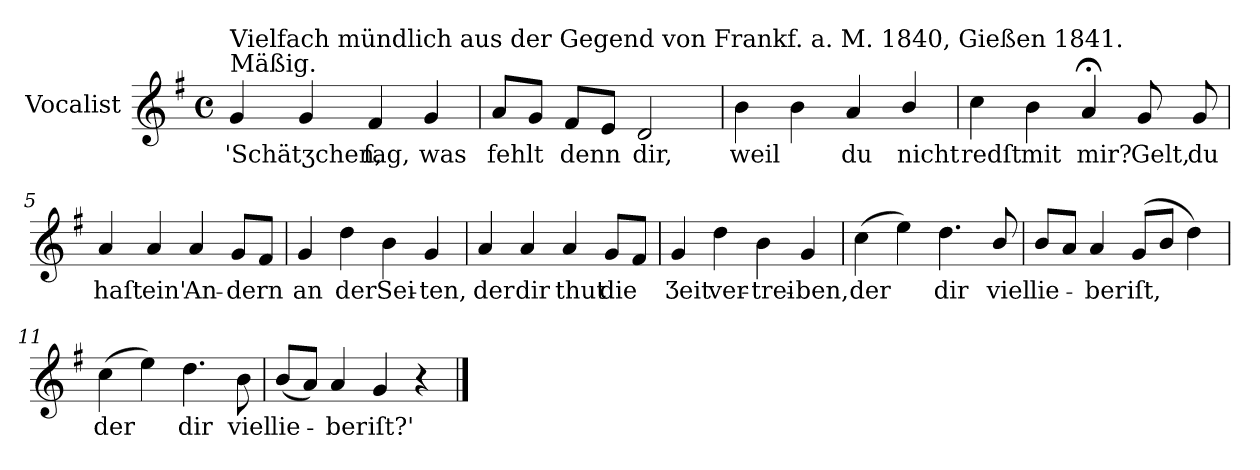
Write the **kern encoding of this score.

**kern	**text
*part1	*part1
*staff1	*staff1
*I"Vocalist	*
*k[f#]	*
*G:	*
*M4/4	*
*met(c)	*
=1	=1
!LO:TX:a:t=Mäßig.	!
!LO:TX:a:t=Vielfach mündlich aus der Gegend von Frankf. a. M. 1840, Gießen 1841.	!
4g	'Schätʒchen,
4g	.
4f#	ſag,
4g	was
=2	=2
8aL	fehlt
8gJ	.
8f#L	denn
8eJ	.
2d	dir,
=3	=3
4b	weil
4b	.
4a	du
4b/	nicht
=4	=4
4cc	redſt
4b	mit
4a;<	mir?
8g	Gelt,
8g	du
=5	=5
4a	haſt
4a	ein'
4a	An-
8gL	-dern
8f#J	.
=6	=6
4g	an
4dd	der
4b	Sei-
4g	-ten,
=7	=7
4a	der
4a	dir
4a	thut
8gL	die
8f#J	.
=8	=8
4g	Ʒeit
4dd	ver-
4b	-trei-
4g	-ben,
=9	=9
(4cc	der
4ee)	.
4.dd	dir
8b/	viel
=10	=10
8bL	lie-
8aJ	.
4a	-ber
(<8gL	iſt,
8b/J	.
4dd)	.
=11	=11
(4cc	der
4ee)	.
4.dd	dir
8b	viel
=12	=12
(8bL	lie-
8aJ)	.
4a	-ber
4g	iſt?'
4r	.
==	==
*-	*-
